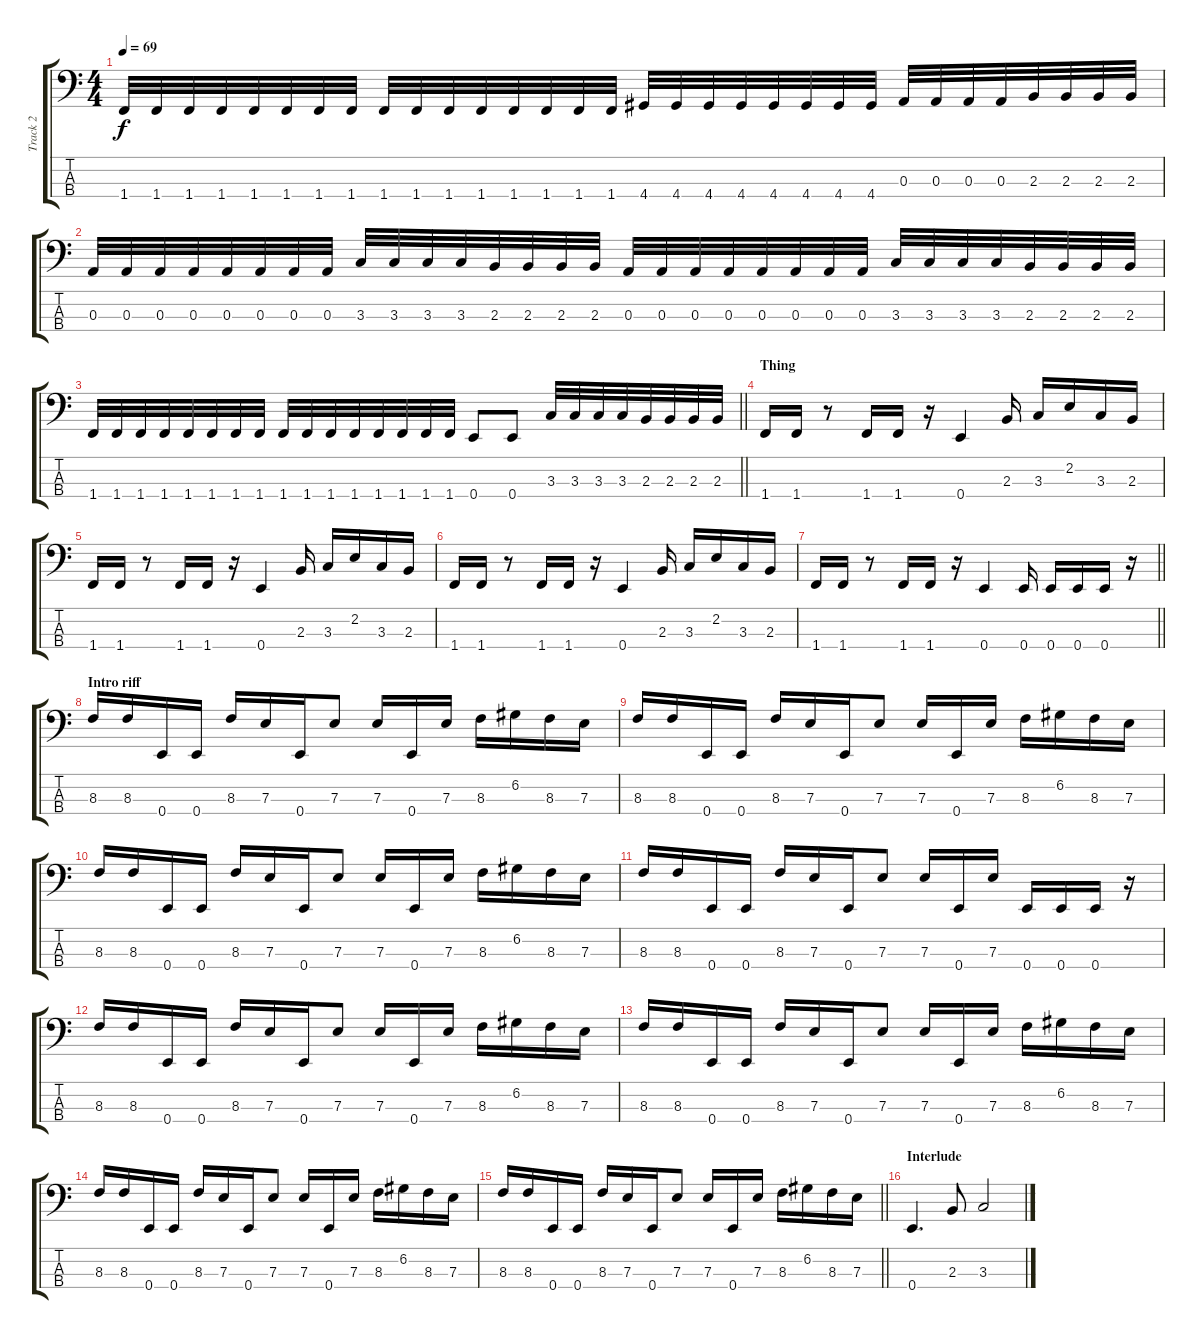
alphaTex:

\track ("Track 2" "Track 2") {instrument electricbassfinger}
\staff {score tabs}
\tuning (G2 D2 A1 E1) {hide}
\ts (4 4)
\tempo 69
\clef f4
\ks c
1.4.32{dy f} 1.4.32 1.4.32 1.4.32 1.4.32 1.4.32 1.4.32 1.4.32 1.4.32 1.4.32 1.4.32 1.4.32 1.4.32 1.4.32 1.4.32 1.4.32 4.4.32 4.4.32 4.4.32 4.4.32 4.4.32 4.4.32 4.4.32 4.4.32 0.3.32 0.3.32 0.3.32 0.3.32 2.3.32 2.3.32 2.3.32 2.3.32 |
0.3.32 0.3.32 0.3.32 0.3.32 0.3.32 0.3.32 0.3.32 0.3.32 3.3.32 3.3.32 3.3.32 3.3.32 2.3.32 2.3.32 2.3.32 2.3.32 0.3.32 0.3.32 0.3.32 0.3.32 0.3.32 0.3.32 0.3.32 0.3.32 3.3.32 3.3.32 3.3.32 3.3.32 2.3.32 2.3.32 2.3.32 2.3.32 |
\barLineRight lightlight
1.4.32 1.4.32 1.4.32 1.4.32 1.4.32 1.4.32 1.4.32 1.4.32 1.4.32 1.4.32 1.4.32 1.4.32 1.4.32 1.4.32 1.4.32 1.4.32 0.4.8 0.4.8 3.3.32 3.3.32 3.3.32 3.3.32 2.3.32 2.3.32 2.3.32 2.3.32 |
\section ("" "Thing")
1.4.16 1.4.16 r.8 1.4.16 1.4.16 r.16 0.4.4 2.3.16 3.3.16 2.2.16 3.3.16 2.3.16 |
1.4.16 1.4.16 r.8 1.4.16 1.4.16 r.16 0.4.4 2.3.16 3.3.16 2.2.16 3.3.16 2.3.16 |
1.4.16 1.4.16 r.8 1.4.16 1.4.16 r.16 0.4.4 2.3.16 3.3.16 2.2.16 3.3.16 2.3.16 |
\barLineRight lightlight
1.4.16 1.4.16 r.8 1.4.16 1.4.16 r.16 0.4.4 0.4.16 0.4.16 0.4.16 0.4.16 r.16 |
\section ("" "Intro riff")
8.3.16 8.3.16 0.4.16 0.4.16 8.3.16 7.3.16 0.4.16 7.3.8 7.3.16 0.4.16 7.3.16 8.3.16 6.2.16 8.3.16 7.3.16 |
8.3.16 8.3.16 0.4.16 0.4.16 8.3.16 7.3.16 0.4.16 7.3.8 7.3.16 0.4.16 7.3.16 8.3.16 6.2.16 8.3.16 7.3.16 |
8.3.16 8.3.16 0.4.16 0.4.16 8.3.16 7.3.16 0.4.16 7.3.8 7.3.16 0.4.16 7.3.16 8.3.16 6.2.16 8.3.16 7.3.16 |
8.3.16 8.3.16 0.4.16 0.4.16 8.3.16 7.3.16 0.4.16 7.3.8 7.3.16 0.4.16 7.3.16 0.4.16 0.4.16 0.4.16 r.16 |
8.3.16 8.3.16 0.4.16 0.4.16 8.3.16 7.3.16 0.4.16 7.3.8 7.3.16 0.4.16 7.3.16 8.3.16 6.2.16 8.3.16 7.3.16 |
8.3.16 8.3.16 0.4.16 0.4.16 8.3.16 7.3.16 0.4.16 7.3.8 7.3.16 0.4.16 7.3.16 8.3.16 6.2.16 8.3.16 7.3.16 |
8.3.16 8.3.16 0.4.16 0.4.16 8.3.16 7.3.16 0.4.16 7.3.8 7.3.16 0.4.16 7.3.16 8.3.16 6.2.16 8.3.16 7.3.16 |
\barLineRight lightlight
8.3.16 8.3.16 0.4.16 0.4.16 8.3.16 7.3.16 0.4.16 7.3.8 7.3.16 0.4.16 7.3.16 8.3.16 6.2.16 8.3.16 7.3.16 |
\section ("" "Interlude")
0.4.4{d} 2.3.8 3.3.2
